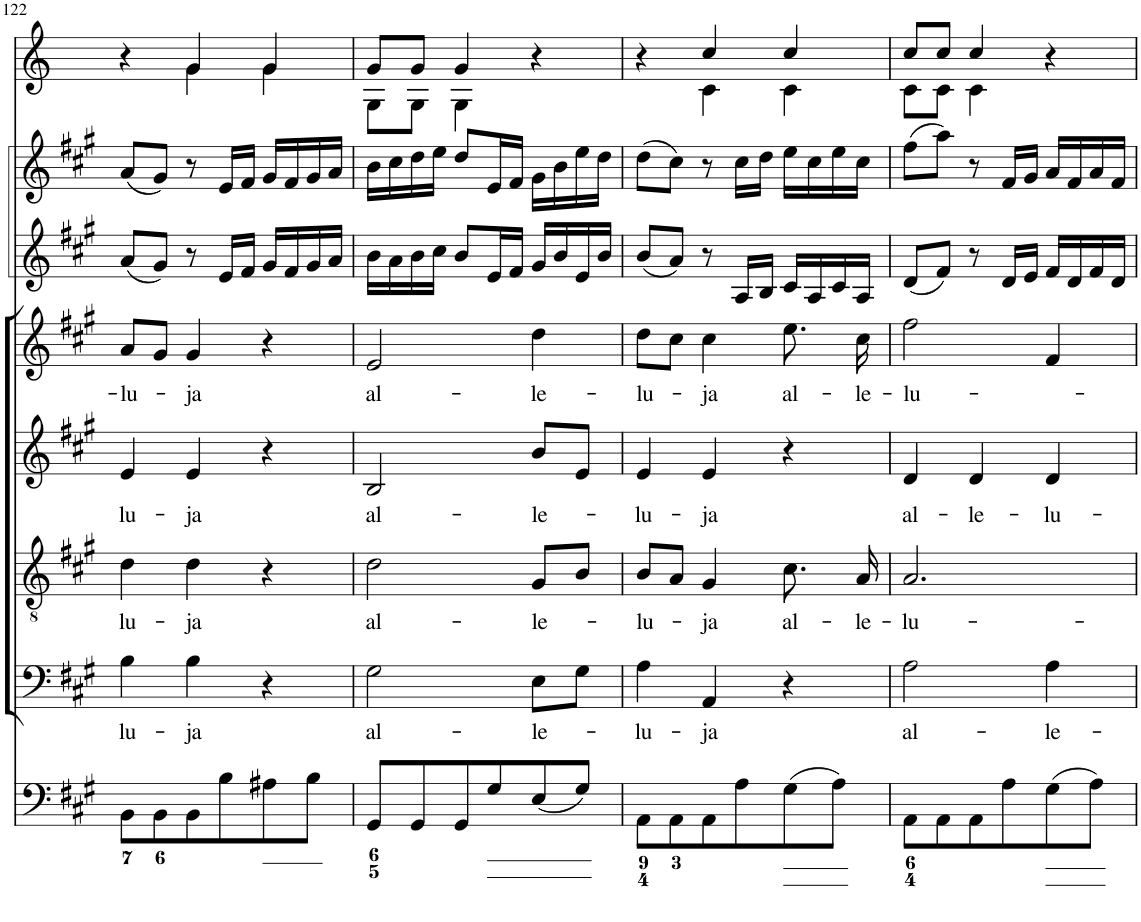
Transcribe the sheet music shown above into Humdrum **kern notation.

**kern	**kern	**text	**kern	**text	**kern	**text	**kern	**text	**kern	**kern	**kern
*part8	*part7	*part7	*part6	*part6	*part5	*part5	*part4	*part4	*part3	*part2	*part1
*staff8	*staff7	*staff7	*staff6	*staff6	*staff5	*staff5	*staff4	*staff4	*staff3	*staff2	*staff1
*I"Organ	*I"Voice	*	*I"Tenor	*	*I"Alto	*	*I"Voice	*	*I"Violin	*I"Violini	*I"Corni in A
*	*	*	*	*	*	*	*	*	*I'Vln	*I'Vln	*
!!LO:PB:g=z
*clefF4	*clefF4	*	*clefGv2	*	*clefG2	*	*clefG2	*	*clefG2	*clefG2	*clefG2
*	*	*	*	*	*	*	*	*	*	*	*Trd2c3
*k[f#c#g#]	*k[f#c#g#]	*	*k[f#c#g#]	*	*k[f#c#g#]	*	*k[f#c#g#]	*	*k[f#c#g#]	*k[f#c#g#]	*k[]
*M3/4	*M3/4	*	*M3/4	*	*M3/4	*	*M3/4	*	*M3/4	*M3/4	*M3/4
=122	=122	=122	=122	=122	=122	=122	=122	=122	=122	=122	=122
!	!	!LO:LY:b	!	!LO:LY:b	!	!LO:LY:b	!	!LO:LY:b	!	!	!
*	*	*	*	*	*	*	*	*	*	*	*^
8BB\L	4B\	lu-	4d\	lu-	4e/	lu-	8a/L	-lu-	(8a/L	(8a/L	4r	4ryy
8BB\	.	.	.	.	.	.	8g#/J	.	8g#/J)	8g#/J)	.	.
!	!	!LO:LY:b	!	!LO:LY:b	!	!LO:LY:b	!	!LO:LY:b	!	!	!	!
8BB\	4B\	-ja	4d\	-ja	4e/	-ja	4g#/	-ja	8r	8r	4g/	4g\
8B\	.	.	.	.	.	.	.	.	16e/LL	16e/LL	.	.
.	.	.	.	.	.	.	.	.	16f#/JJ	16f#/JJ	.	.
8A#X\	4r	.	4r	.	4r	.	4r	.	16g#/LL	16g#/LL	4g/	4g\
.	.	.	.	.	.	.	.	.	16f#/	16f#/	.	.
8B\J	.	.	.	.	.	.	.	.	16g#/	16g#/	.	.
.	.	.	.	.	.	.	.	.	16a/JJ	16a/JJ	.	.
=123	=123	=123	=123	=123	=123	=123	=123	=123	=123	=123	=123	=123
!	!	!LO:LY:b	!	!LO:LY:b	!	!LO:LY:b	!	!LO:LY:b	!	!	!	!
8GG#/L	2G#\	al-	2d\	al-	2B/	al-	2e/	al-	16b\LL	16b\LL	8g/L	8G\L
.	.	.	.	.	.	.	.	.	16a\	16cc#\	.	.
8GG#/	.	.	.	.	.	.	.	.	16b\	16dd\	8g/J	8G\J
.	.	.	.	.	.	.	.	.	16cc#\JJ	16ee\JJ	.	.
8GG#/	.	.	.	.	.	.	.	.	8b/L	8dd/L	4g/	4G\
8G#/	.	.	.	.	.	.	.	.	16e/L	16e/L	.	.
.	.	.	.	.	.	.	.	.	16f#/JJ	16f#/JJ	.	.
!	!	!LO:LY:b	!	!LO:LY:b	!	!LO:LY:b	!	!LO:LY:b	!	!	!	!
(8E/	8E\L	-le-	8G#/L	-le-	8b/L	-le-	4dd\	-le-	16g#/LL	16g#\LL	4r	4ryy
.	.	.	.	.	.	.	.	.	16b/	16b\	.	.
8G#/J)	8G#\J	.	8B/J	.	8e/J	.	.	.	16e/	16ee\	.	.
.	.	.	.	.	.	.	.	.	16b/JJ	16dd\JJ	.	.
=124	=124	=124	=124	=124	=124	=124	=124	=124	=124	=124	=124	=124
!	!	!LO:LY:b	!	!LO:LY:b	!	!LO:LY:b	!	!LO:LY:b	!	!	!	!
8AA\L	4A\	-lu-	8B/L	-lu-	4e/	-lu-	8dd\L	-lu-	(8b/L	(8dd\L	4r	4ryy
8AA\	.	.	8A/J	.	.	.	8cc#\J	.	8a/J)	8cc#\J)	.	.
!	!	!LO:LY:b	!	!LO:LY:b	!	!LO:LY:b	!	!LO:LY:b	!	!	!	!
8AA\	4AA/	-ja	4G#/	-ja	4e/	-ja	4cc#\	-ja	8r	8r	4cc/	4c\
8A\	.	.	.	.	.	.	.	.	16A/LL	16cc#\LL	.	.
.	.	.	.	.	.	.	.	.	16B/JJ	16dd\JJ	.	.
!	!	!	!	!LO:LY:b	!	!	!	!LO:LY:b	!	!	!	!
(8G#\	4r	.	8.c#\	al-	4r	.	8.ee\	al-	16c#/LL	16ee\LL	4cc/	4c\
.	.	.	.	.	.	.	.	.	16A/	16cc#\	.	.
8A\J)	.	.	.	.	.	.	.	.	16c#/	16ee\	.	.
!	!	!	!	!LO:LY:b	!	!	!	!LO:LY:b	!	!	!	!
.	.	.	16A/	-le-	.	.	16cc#\	-le-	16A/JJ	16cc#\JJ	.	.
=125	=125	=125	=125	=125	=125	=125	=125	=125	=125	=125	=125	=125
!	!	!LO:LY:b	!	!LO:LY:b	!	!LO:LY:b	!	!LO:LY:b	!	!	!	!
8AA\L	2A\	al-	2.A/	-lu-	4d/	al-	2ff#\	-lu-	(8d/L	(8ff#\L	8cc/L	8c\L
8AA\	.	.	.	.	.	.	.	.	8f#/J)	8aa\J)	8cc/J	8c\J
!	!	!	!	!	!	!LO:LY:b	!	!	!	!	!	!
8AA\	.	.	.	.	4d/	-le-	.	.	8r	8r	4cc/	4c\
8A\	.	.	.	.	.	.	.	.	16d/LL	16f#/LL	.	.
.	.	.	.	.	.	.	.	.	16e/JJ	16g#/JJ	.	.
!	!	!LO:LY:b	!	!	!	!LO:LY:b	!	!	!	!	!	!
(8G#\	4A\	-le-	.	.	4d/	-lu-	4f#/	.	16f#/LL	16a/LL	4r	4ryy
.	.	.	.	.	.	.	.	.	16d/	16f#/	.	.
8A\J)	.	.	.	.	.	.	.	.	16f#/	16a/	.	.
.	.	.	.	.	.	.	.	.	16d/JJ	16f#/JJ	.	.
*	*	*	*	*	*	*	*	*	*	*	*v	*v
=	=	=	=	=	=	=	=	=	=	=	=
*-	*-	*-	*-	*-	*-	*-	*-	*-	*-	*-	*-
